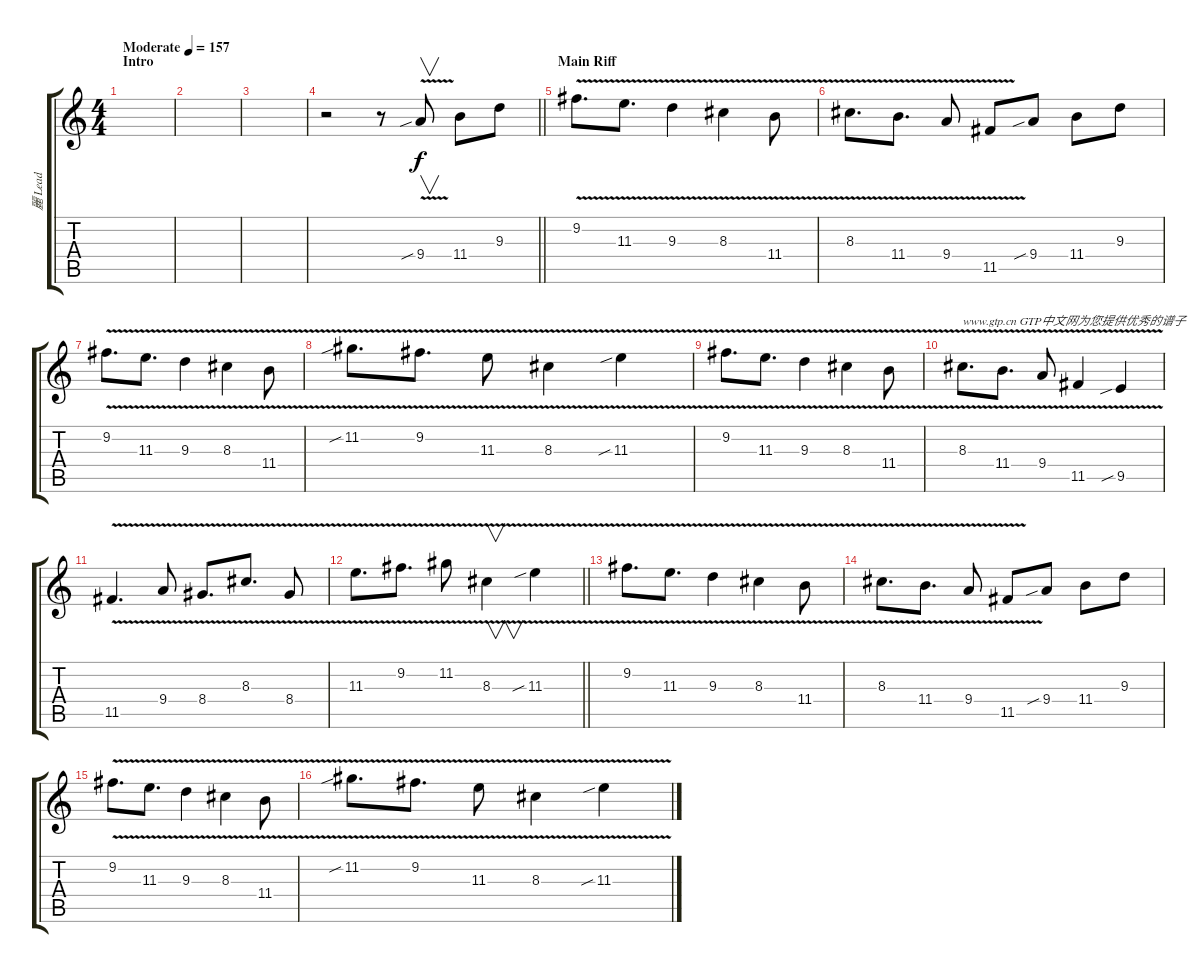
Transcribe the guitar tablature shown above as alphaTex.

\track ("麗 Lead" "麗 Lead") {instrument distortionguitar}
\staff {score tabs}
\tuning (D4 A3 F3 C3 G2 D2) {hide}
\ts (4 4)
\section ("" "Intro")
\tempo (157 "Moderate")
\clef g2
\ks c
|
|
|
\barLineRight lightlight
r.2 r.8 9.4{v sib}.8{v} 11.4.8 9.3.8 |
\section ("" "Main Riff")
9.2{v}.8{d} 11.3{v}.8{d} 9.3{v}.4 8.3{v}.4 11.4{v}.8 |
8.3{v}.8{d} 11.4{v}.8{d} 9.4{v}.8 11.5{v}.8 9.4{sib}.8 11.4.8 9.3.8 |
9.2{v}.8{d} 11.3{v}.8{d} 9.3{v}.4 8.3{v}.4 11.4{v}.8 |
11.2{v sib}.8{d} 9.2{v}.8{d} 11.3{v}.8 8.3{v}.4 11.3{v sib}.4 |
9.2{v}.8{d} 11.3{v}.8{d} 9.3{v}.4 8.3{v}.4 11.4{v}.8 |
8.3{v}.8{d txt "www.gtp.cn GTP中文网为您提供优秀的谱子"} 11.4{v}.8{d} 9.4{v}.8 11.5{v}.4 9.5{v sib}.4 |
11.5{v}.4{d} 9.4{v}.8 8.4{v}.8{d} 8.3{v}.8{d} 8.4{v}.8 |
\barLineRight lightlight
11.3{v}.8{d} 9.2{v}.8{d} 11.2{v}.8 8.3{v}.4{v} 11.3{v sib}.4 |
\section ("" "")
9.2{v}.8{d} 11.3{v}.8{d} 9.3{v}.4 8.3{v}.4 11.4{v}.8 |
8.3{v}.8{d} 11.4{v}.8{d} 9.4{v}.8 11.5{v}.8 9.4{sib}.8 11.4.8 9.3.8 |
9.2{v}.8{d} 11.3{v}.8{d} 9.3{v}.4 8.3{v}.4 11.4{v}.8 |
11.2{v sib}.8{d} 9.2{v}.8{d} 11.3{v}.8 8.3{v}.4 11.3{v sib}.4
